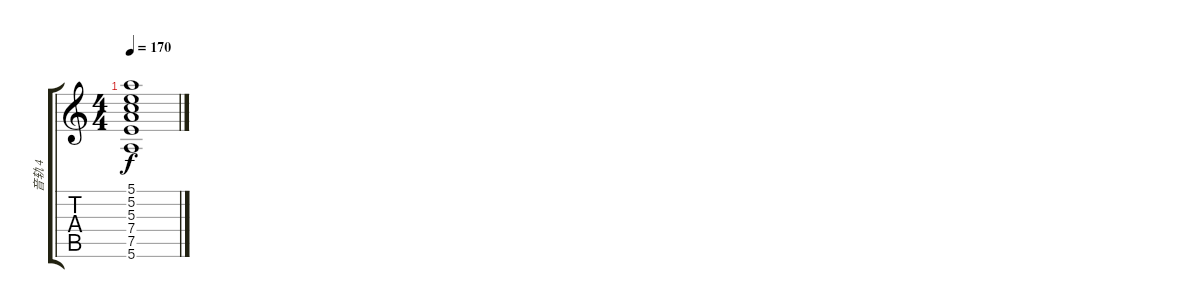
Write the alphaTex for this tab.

\track ("音轨 4" "音轨 4") {instrument electricguitarclean}
\staff {score tabs}
\tuning (E4 B3 G3 D3 A2 E2) {hide}
\ts (4 4)
\tempo 170
\clef g2
\ks c
(5.1 5.2 5.3 7.4 7.5 5.6).1{dy f}
